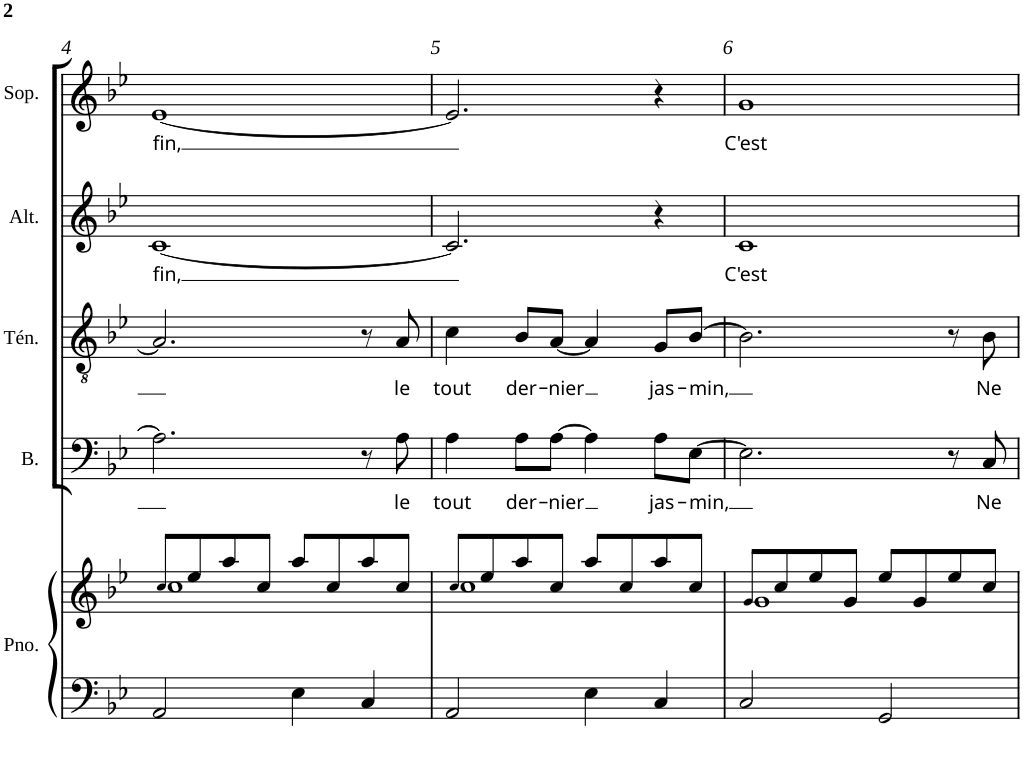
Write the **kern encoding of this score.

**kern	**kern	**kern	**text	**kern	**text	**kern	**text	**kern	**text
*part5	*part5	*part4	*part4	*part3	*part3	*part2	*part2	*part1	*part1
*staff6	*staff5	*staff4	*staff4	*staff3	*staff3	*staff2	*staff2	*staff1	*staff1
*I"Piano	*	*I"Basse	*	*I"Ténor	*	*I"Alto	*	*I"Soprano	*
*I'Pno.	*	*I'B.	*	*I'Tén.	*	*I'Alt.	*	*I'Sop.	*
!!LO:PB:g=z
*clefF4	*clefG2	*clefF4	*	*clefGv2	*	*clefG2	*	*clefG2	*
*k[b-e-]	*k[b-e-]	*k[b-e-]	*	*k[b-e-]	*	*k[b-e-]	*	*k[b-e-]	*
*g:	*g:	*g:	*	*g:	*	*g:	*	*g:	*
*M4/4	*M4/4	*M4/4	*	*M4/4	*	*M4/4	*	*M4/4	*
*met(c)	*met(c)	*met(c)	*	*met(c)	*	*met(c)	*	*met(c)	*
=4	=4	=4	=4	=4	=4	=4	=4	=4	=4
*	*^	*	*	*	*	*	*	*	*
!	!	!	!	!	!	!	!	!LO:LY:b	!	!LO:LY:b
2AA/	8cc/L	1cc	2.A\]	.	2.A/]	.	[1c	fin,	[1e-	fin,
.	8ee-/	.	.	.	.	.	.	.	.	.
.	8aa/	.	.	.	.	.	.	.	.	.
.	8cc/J	.	.	.	.	.	.	.	.	.
4E-\	8aa/L	.	.	.	.	.	.	.	.	.
.	8cc/	.	.	.	.	.	.	.	.	.
4C/	8aa/	.	8r	.	8r	.	.	.	.	.
!	!	!	!	!LO:LY:b	!	!LO:LY:b	!	!	!	!
.	8cc/J	.	8A\	le	8A/	le	.	.	.	.
=5	=5	=5	=5	=5	=5	=5	=5	=5	=5	=5
!	!	!	!	!LO:LY:b	!	!LO:LY:b	!	!	!	!
2AA/	8cc/L	1cc	4A\	tout	4c\	tout	2.c/]	.	2.e-/]	.
.	8ee-/	.	.	.	.	.	.	.	.	.
!	!	!	!	!LO:LY:b	!	!LO:LY:b	!	!	!	!
.	8aa/	.	8A\L	der-	8B-/L	der-	.	.	.	.
!	!	!	!	!LO:LY:b	!	!LO:LY:b	!	!	!	!
.	8cc/J	.	[8A\J	-nier	[8A/J	-nier	.	.	.	.
4E-\	8aa/L	.	4A\]	.	4A/]	.	.	.	.	.
.	8cc/	.	.	.	.	.	.	.	.	.
!	!	!	!	!LO:LY:b	!	!LO:LY:b	!	!	!	!
4C/	8aa/	.	8A\L	jas-	8G/L	jas-	4r	.	4r	.
!	!	!	!	!LO:LY:b	!	!LO:LY:b	!	!	!	!
.	8cc/J	.	[8E-\J	-min,	[8B-/J	-min,	.	.	.	.
=6	=6	=6	=6	=6	=6	=6	=6	=6	=6	=6
!	!	!	!	!	!	!	!	!LO:LY:b	!	!LO:LY:b
2C/	8g/L	1g	2.E-\]	.	2.B-\]	.	1c	C'est	1g	C'est
.	8cc/	.	.	.	.	.	.	.	.	.
.	8ee-/	.	.	.	.	.	.	.	.	.
.	8g/J	.	.	.	.	.	.	.	.	.
2GG/	8ee-/L	.	.	.	.	.	.	.	.	.
.	8g/	.	.	.	.	.	.	.	.	.
.	8ee-/	.	8r	.	8r	.	.	.	.	.
!	!	!	!	!LO:LY:b	!	!LO:LY:b	!	!	!	!
.	8cc/J	.	8C/	Ne	8B-\	Ne	.	.	.	.
*	*v	*v	*	*	*	*	*	*	*	*
=	=	=	=	=	=	=	=	=	=
*-	*-	*-	*-	*-	*-	*-	*-	*-	*-
